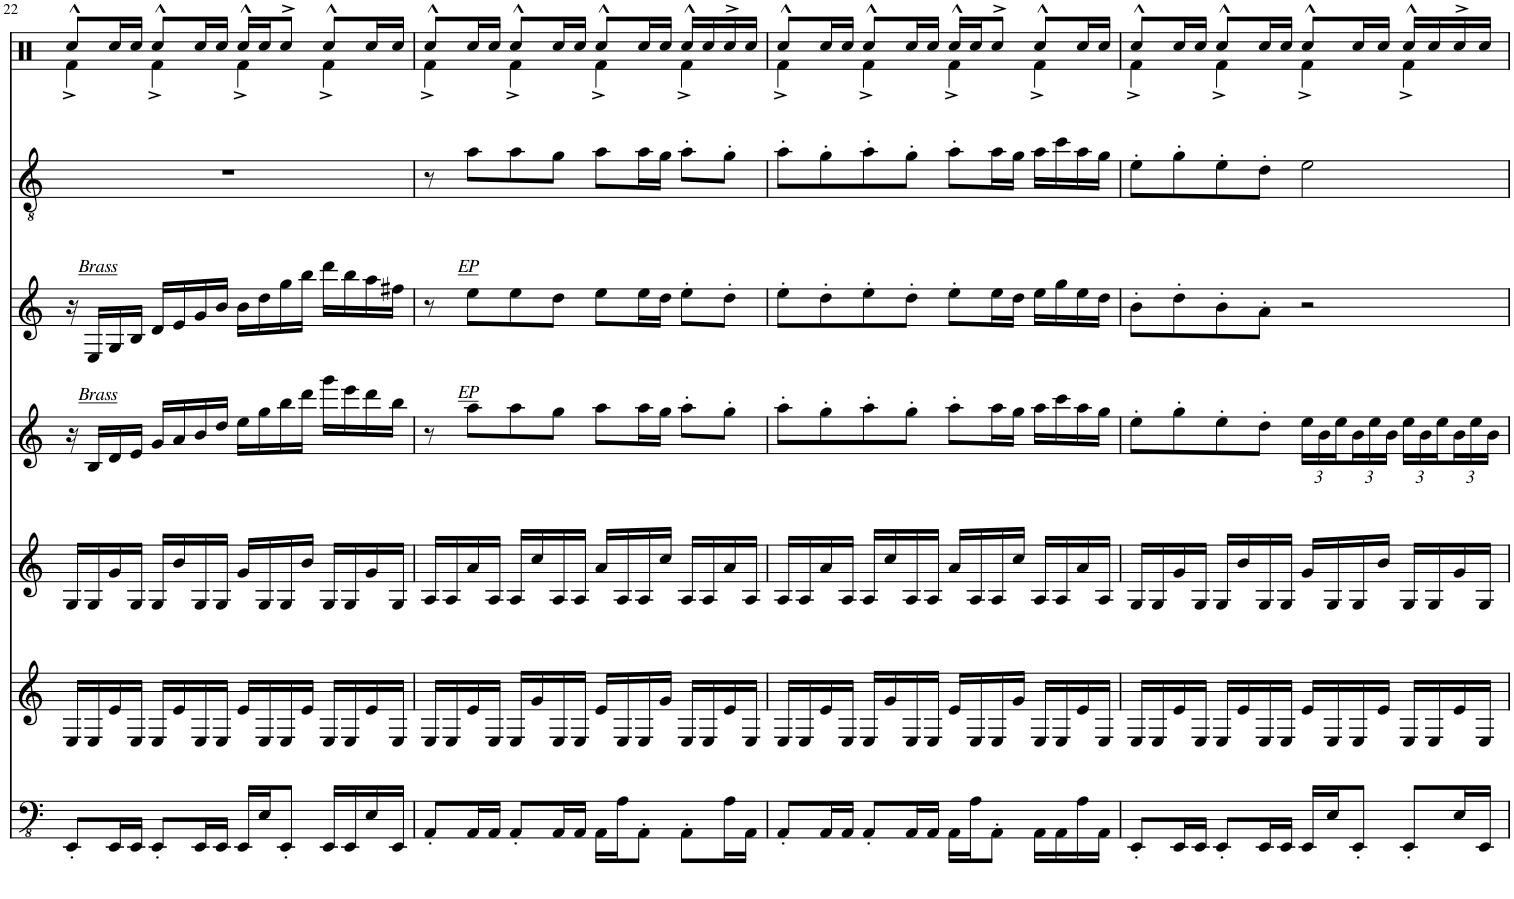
**kern	**kern	**kern	**kern	**kern	**kern	**kern
*part2	*part2	*part2	*part2	*part2	*part2	*part1
*staff7	*staff6	*staff5	*staff4	*staff3	*staff2	*staff1
*I"Bomberman	*	*	*	*	*	*I"Drumset, Snare Drum
!!LO:PB:g=z
*clefG2	*clefG2	*clefG2	*clefG2	*clefG2	*clefGv2	*clefX
*k[]	*k[]	*k[]	*k[]	*k[]	*k[]	*k[]
*M4/4	*M4/4	*M4/4	*M4/4	*M4/4	*M4/4	*M4/4
=22	=22	=22	=22	=22	=22	=22
*	*	*	*	*	*	*^
8EEE'/L	16E/LL	16G/LL	16r	16r	1r	8Rcc^^/L	4Rf^\
!	!	!	!	!LO:TX:a:i:t=Brass	!	!	!
!	!	!	!LO:TX:a:i:t=Brass	!	!	!	!
.	16E/	16G/	16B/LL	16E/LL	.	.	.
16EEE/L	16e/	16g/	16d/	16G/	.	16Rcc/L	.
16EEE/JJ	16E/JJ	16G/JJ	16e/JJ	16B/JJ	.	16Rcc/JJ	.
8EEE'/L	16E/LL	16G/LL	16g/LL	16d/LL	.	8Rcc^^/L	4Rf^\
.	16e/	16b/	16a/	16e/	.	.	.
16EEE/L	16E/	16G/	16b/	16g/	.	16Rcc/L	.
16EEE/JJ	16E/JJ	16G/JJ	16dd/JJ	16b/JJ	.	16Rcc/JJ	.
16EEE/LL	16e/LL	16g/LL	16ee\LL	16b\LL	.	16Rcc^^/LL	4Rf^\
16EE/J	16E/	16G/	16gg\	16dd\	.	16Rcc/J	.
8EEE'/J	16E/	16G/	16bb\	16gg\	.	8Rcc^/J	.
.	16e/JJ	16b/JJ	16ddd\JJ	16bb\JJ	.	.	.
16EEE/LL	16E/LL	16G/LL	16ggg\LL	16ddd\LL	.	8Rcc^^/L	4Rf^\
16EEE/	16E/	16G/	16eee\	16bb\	.	.	.
16EE/	16e/	16g/	16ddd\	16aa\	.	16Rcc/L	.
16EEE/JJ	16E/JJ	16G/JJ	16bb\JJ	16ff#X\JJ	.	16Rcc/JJ	.
=23	=23	=23	=23	=23	=23	=23	=23
8AAA'/L	16E/LL	16A/LL	8r	8r	8r	8Rcc^^/L	4Rf^\
.	16E/	16A/	.	.	.	.	.
!	!	!	!	!LO:TX:a:i:t=EP	!	!	!
!	!	!	!LO:TX:a:i:t=EP	!	!	!	!
16AAA/L	16e/	16a/	8aa\L	8ee\L	8a\L	16Rcc/L	.
16AAA/JJ	16E/JJ	16A/JJ	.	.	.	16Rcc/JJ	.
8AAA'/L	16E/LL	16A/LL	8aa\	8ee\	8a\	8Rcc^^/L	4Rf^\
.	16g/	16cc/	.	.	.	.	.
16AAA/L	16E/	16A/	8gg\J	8dd\J	8g\J	16Rcc/L	.
16AAA/JJ	16E/JJ	16A/JJ	.	.	.	16Rcc/JJ	.
16AAA\LL	16e/LL	16a/LL	8aa\L	8ee\L	8a\L	8Rcc^^/L	4Rf^\
16AA\J	16E/	16A/	.	.	.	.	.
8AAA'\J	16E/	16A/	16aa\L	16ee\L	16a\L	16Rcc/L	.
.	16g/JJ	16cc/JJ	16gg\JJ	16dd\JJ	16g\JJ	16Rcc/JJ	.
8AAA'\L	16E/LL	16A/LL	8aa'\L	8ee'\L	8a'\L	16Rcc^^/LL	4Rf^\
.	16E/	16A/	.	.	.	16Rcc/	.
16AA\L	16e/	16a/	8gg'\J	8dd'\J	8g'\J	16Rcc^/	.
16AAA\JJ	16E/JJ	16A/JJ	.	.	.	16Rcc/JJ	.
=24	=24	=24	=24	=24	=24	=24	=24
8AAA'/L	16E/LL	16A/LL	8aa'\L	8ee'\L	8a'\L	8Rcc^^/L	4Rf^\
.	16E/	16A/	.	.	.	.	.
16AAA/L	16e/	16a/	8gg'\	8dd'\	8g'\	16Rcc/L	.
16AAA/JJ	16E/JJ	16A/JJ	.	.	.	16Rcc/JJ	.
8AAA'/L	16E/LL	16A/LL	8aa'\	8ee'\	8a'\	8Rcc^^/L	4Rf^\
.	16g/	16cc/	.	.	.	.	.
16AAA/L	16E/	16A/	8gg'\J	8dd'\J	8g'\J	16Rcc/L	.
16AAA/JJ	16E/JJ	16A/JJ	.	.	.	16Rcc/JJ	.
16AAA\LL	16e/LL	16a/LL	8aa'\L	8ee'\L	8a'\L	16Rcc^^/LL	4Rf^\
16AA\J	16E/	16A/	.	.	.	16Rcc/J	.
8AAA'\J	16E/	16A/	16aa\L	16ee\L	16a\L	8Rcc^/J	.
.	16g/JJ	16cc/JJ	16gg\JJ	16dd\JJ	16g\JJ	.	.
16AAA\LL	16E/LL	16A/LL	16aa\LL	16ee\LL	16a\LL	8Rcc^^/L	4Rf^\
16AAA\	16E/	16A/	16ccc\	16gg\	16cc\	.	.
16AA\	16e/	16a/	16aa\	16ee\	16a\	16Rcc/L	.
16AAA\JJ	16E/JJ	16A/JJ	16gg\JJ	16dd\JJ	16g\JJ	16Rcc/JJ	.
=25	=25	=25	=25	=25	=25	=25	=25
8EEE'/L	16E/LL	16G/LL	8ee'\L	8b'\L	8e'\L	8Rcc^^/L	4Rf^\
.	16E/	16G/	.	.	.	.	.
16EEE/L	16e/	16g/	8gg'\	8dd'\	8g'\	16Rcc/L	.
16EEE/JJ	16E/JJ	16G/JJ	.	.	.	16Rcc/JJ	.
8EEE'/L	16E/LL	16G/LL	8ee'\	8b'\	8e'\	8Rcc^^/L	4Rf^\
.	16e/	16b/	.	.	.	.	.
16EEE/L	16E/	16G/	8dd'\J	8a'\J	8d'\J	16Rcc/L	.
16EEE/JJ	16E/JJ	16G/JJ	.	.	.	16Rcc/JJ	.
*	*	*	*Xbrackettup	*	*	*	*
16EEE/LL	16e/LL	16g/LL	24ee\LL	2r	2e\	8Rcc^^/L	4Rf^\
.	.	.	24b\	.	.	.	.
16EE/J	16E/	16G/	.	.	.	.	.
.	.	.	24ee\	.	.	.	.
8EEE'/J	16E/	16G/	24b\	.	.	16Rcc/L	.
.	.	.	24ee\	.	.	.	.
.	16e/JJ	16b/JJ	.	.	.	16Rcc/JJ	.
.	.	.	24b\JJ	.	.	.	.
8EEE'/L	16E/LL	16G/LL	24ee\LL	.	.	16Rcc^^/LL	4Rf^\
.	.	.	24b\	.	.	.	.
.	16E/	16G/	.	.	.	16Rcc/	.
.	.	.	24ee\	.	.	.	.
16EE/L	16e/	16g/	24b\	.	.	16Rcc^/	.
.	.	.	24ee\	.	.	.	.
16EEE/JJ	16E/JJ	16G/JJ	.	.	.	16Rcc/JJ	.
.	.	.	24b\JJ	.	.	.	.
*	*	*	*	*	*	*v	*v
=	=	=	=	=	=	=
*-	*-	*-	*-	*-	*-	*-
